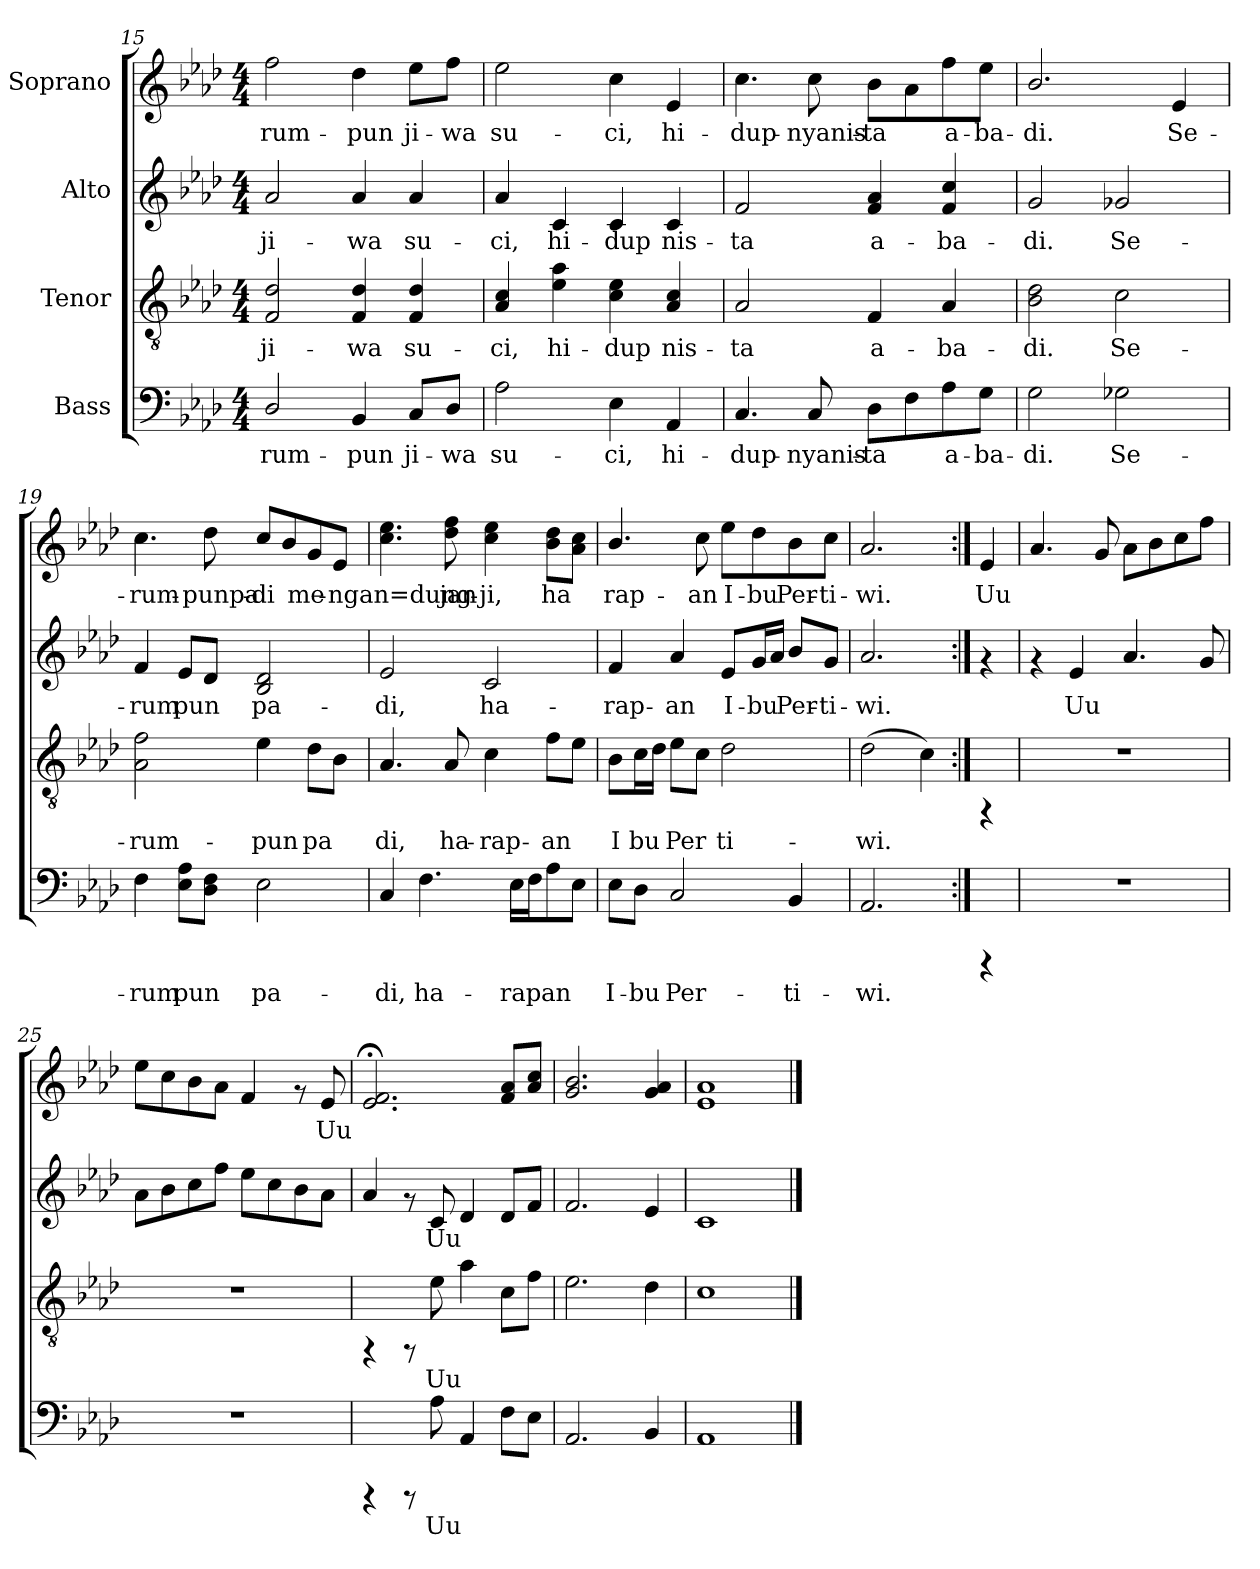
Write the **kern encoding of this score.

**kern	**text	**kern	**text	**kern	**text	**kern	**text
*part4	*part4	*part3	*part3	*part2	*part2	*part1	*part1
*staff4	*staff4	*staff3	*staff3	*staff2	*staff2	*staff1	*staff1
*I"Bass	*	*I"Tenor	*	*I"Alto	*	*I"Soprano	*
!!LO:LB:g=z
*clefF4	*	*clefGv2	*	*clefG2	*	*clefG2	*
*k[b-e-a-d-]	*	*k[b-e-a-d-]	*	*k[b-e-a-d-]	*	*k[b-e-a-d-]	*
*A-:	*	*A-:	*	*A-:	*	*A-:	*
*M4/4	*	*M4/4	*	*M4/4	*	*M4/4	*
=15	=15	=15	=15	=15	=15	=15	=15
!	!LO:LY:b:cj	!	!LO:LY:b	!	!LO:LY:b:cj	!	!LO:LY:b
2D-/	-rum-	2d-/ 2F/	ji-	2a-/	ji-	2ff\	-rum-
!	!LO:LY:b:cj	!	!LO:LY:b	!	!LO:LY:b:cj	!	!LO:LY:b
4BB-/	-pun	4d-/ 4F/	-wa	4a-/	-wa	4dd-\	-pun
!	!LO:LY:b:cj	!	!LO:LY:b	!	!LO:LY:b:cj	!	!LO:LY:b
8C/L	ji-	4d-/ 4F/	su-	4a-/	su-	8ee-\L	ji-
!	!LO:LY:b:cj	!	!	!	!	!	!LO:LY:b
8D-/J	-wa	.	.	.	.	8ff\J	-wa
=16	=16	=16	=16	=16	=16	=16	=16
!	!LO:LY:b:cj	!	!LO:LY:b	!	!LO:LY:b:cj	!	!LO:LY:b
2A-\	su-	4c/ 4A-/	-ci,	4a-/	-ci,	2ee-\	su-
!	!	!	!LO:LY:b	!	!LO:LY:b:cj	!	!
.	.	4a-\ 4e-\	hi-	4c/	hi-	.	.
!	!LO:LY:b:cj	!	!LO:LY:b	!	!LO:LY:b:cj	!	!LO:LY:b
4E-\	-ci,	4e-\ 4c\	-dup	4c/	-dup	4cc\	-ci,
!	!LO:LY:b:cj	!	!LO:LY:b	!	!LO:LY:b:cj	!	!LO:LY:b
4AA-/	hi-	4c/ 4A-/	nis-	4c/	nis-	4e-/	hi-
=17	=17	=17	=17	=17	=17	=17	=17
!	!LO:LY:b:cj	!	!LO:LY:b	!	!LO:LY:b:cj	!	!LO:LY:b
4.C/	-dup-	2A-/	-ta	2f/	-ta	4.cc\	-dup-
!	!LO:LY:b:cj	!	!	!	!	!	!LO:LY:b
8C/	-nyanis-	.	.	.	.	8cc\	-nyanis-
!	!LO:LY:b:cj	!	!LO:LY:b	!	!LO:LY:b:cj	!	!LO:LY:b
8D-\L	-ta	4F/	a-	4a-/ 4f/	a-	8b-\L	-ta
!	!LO:LY:b:cj	!	!	!	!	!	!LO:LY:b
8F\	.	.	.	.	.	8a-\	.
!	!LO:LY:b:cj	!	!LO:LY:b	!	!LO:LY:b:cj	!	!LO:LY:b
8A-\	a-	4A-/	-ba-	4cc/ 4f/	-ba-	8ff\	a-
!	!LO:LY:b:cj	!	!	!	!	!	!LO:LY:b
8G\J	-ba-	.	.	.	.	8ee-\J	-ba-
=18	=18	=18	=18	=18	=18	=18	=18
!	!LO:LY:b:cj	!	!LO:LY:b	!	!LO:LY:b:cj	!	!LO:LY:b
2G\	-di.	2d-\ 2B-\	-di.	2g/	-di.	2.b-/	-di.
!	!LO:LY:b:cj	!	!LO:LY:b	!	!LO:LY:b:cj	!	!
2G-X\	Se-	2c\	Se-	2g-X/	Se-	.	.
!	!	!	!	!	!	!	!LO:LY:b
.	.	.	.	.	.	4e-/	Se-
=19	=19	=19	=19	=19	=19	=19	=19
!	!LO:LY:b:cj	!	!LO:LY:b	!	!LO:LY:b:cj	!	!LO:LY:b
4F\	-rum	2f\ 2A-\	-rum-	4f/	-rum	4.cc\	-rum-
!	!LO:LY:b:cj	!	!	!	!LO:LY:b:cj	!	!
8A-\ 8E-\L	pun	.	.	8e-/L	pun	.	.
!	!LO:LY:b:cj	!	!	!	!LO:LY:b:cj	!	!LO:LY:b
8F\ 8D-\J	.	.	.	8d-/J	.	8dd-\	-punpa-
!	!LO:LY:b:cj	!	!LO:LY:b	!	!LO:LY:b:cj	!	!LO:LY:b
2E-\	pa-	4e-\	-pun	2d-/ 2B-/	pa-	8cc/L	-di
!	!	!	!	!	!	!	!LO:LY:b
.	.	.	.	.	.	8b-/	.
!	!	!	!LO:LY:b	!	!	!	!LO:LY:b
.	.	8d-\L	pa-	.	.	8g/	me-
!	!	!	!LO:LY:b	!	!	!	!LO:LY:b
.	.	8B-\J	--	.	.	8e-/J	-ngan=dung
=20	=20	=20	=20	=20	=20	=20	=20
!	!LO:LY:b:cj	!	!LO:LY:b	!	!LO:LY:b:cj	!	!LO:LY:b
4C/	-di,	4.A-/	-di,	2e-/	-di,	4.ee-\ 4.cc\	.
!	!LO:LY:b:cj	!	!	!	!	!	!
4.F\	ha-	.	.	.	.	.	.
!	!	!	!LO:LY:b	!	!	!	!LO:LY:b
.	.	8A-/	ha-	.	.	8ff\ 8dd-\	jan-
!	!	!	!LO:LY:b	!	!LO:LY:b:cj	!	!LO:LY:b
.	.	4c\	-rap-	2c/	ha-	4ee-\ 4cc\	-ji,
!	!LO:LY:b:cj	!	!	!	!	!	!
16E-\L	-rap-	.	.	.	.	.	.
!	!LO:LY:b:cj	!	!	!	!	!	!
16F\	--	.	.	.	.	.	.
!	!LO:LY:b:cj	!	!LO:LY:b	!	!	!	!LO:LY:b
8A-\	-an	8f\L	-an	.	.	8dd-\ 8b-\L	ha-
!	!LO:LY:b:cj	!	!LO:LY:b	!	!	!	!LO:LY:b
8E-\J	.	8e-\J	.	.	.	8cc\ 8a-\J	--
!!LO:PB:g=z
=21	=21	=21	=21	=21	=21	=21	=21
!	!LO:LY:b:cj	!	!LO:LY:b	!	!LO:LY:b:cj	!	!LO:LY:b
8E-\L	I-	8B-\L	I	4f/	-rap-	4.b-/	-rap-
!	!LO:LY:b:cj	!	!LO:LY:b	!	!	!	!
8D-\J	-bu	16c\	bu	.	.	.	.
!	!	!	!LO:LY:b	!	!	!	!
.	.	16d-\J	.	.	.	.	.
!	!LO:LY:b:cj	!	!LO:LY:b	!	!LO:LY:b:cj	!	!
2C/	Per-	8e-\L	Per	4a-/	-an	.	.
!	!	!	!LO:LY:b	!	!	!	!LO:LY:b
.	.	8c\J	.	.	.	8cc\	-an
!	!	!	!LO:LY:b	!	!LO:LY:b:cj	!	!LO:LY:b
.	.	2d-\	ti-	8e-/L	I-	8ee-\L	I-
!	!	!	!	!	!LO:LY:b:cj	!	!LO:LY:b
.	.	.	.	16g/	-bu	8dd-\	-bu
!	!	!	!	!	!LO:LY:b:cj	!	!
.	.	.	.	16a-/J	.	.	.
!	!LO:LY:b:cj	!	!	!	!LO:LY:b:cj	!	!LO:LY:b
4BB-/	-ti-	.	.	8b-/L	Per-	8b-\	Per-
!	!	!	!	!	!LO:LY:b:cj	!	!LO:LY:b
.	.	.	.	8g/J	-ti-	8cc\J	-ti-
=22	=22	=22	=22	=22	=22	=22	=22
!	!LO:LY:b:cj	!	!LO:LY:b	!	!LO:LY:b:cj	!	!LO:LY:b
2.AA-/	-wi.	(>2d-\	-wi.	2.a-/	-wi.	2.a-/	-wi.
!	!	!	!LO:LY:b	!	!	!	!
.	.	4c\)	.	.	.	.	.
=23:|!	=23:|!	=23:|!	=23:|!	=23:|!	=23:|!	=23:|!	=23:|!
!	!	!	!	!	!	!	!LO:LY:b
4rCCC	.	4rFF	.	4rf	.	4e-/	Uu
=24	=24	=24	=24	=24	=24	=24	=24
!	!	!	!	!	!	!	!LO:LY:b
1r	.	1r	.	4rf	.	4.a-/	.
!	!	!	!	!	!LO:LY:b:cj	!	!
.	.	.	.	4e-/	Uu	.	.
!	!	!	!	!	!	!	!LO:LY:b
.	.	.	.	.	.	8g/	.
!	!	!	!	!	!LO:LY:b:cj	!	!LO:LY:b
.	.	.	.	4.a-/	.	8a-\L	.
!	!	!	!	!	!	!	!LO:LY:b
.	.	.	.	.	.	8b-\	.
!	!	!	!	!	!	!	!LO:LY:b
.	.	.	.	.	.	8cc\	.
!	!	!	!	!	!LO:LY:b:cj	!	!LO:LY:b
.	.	.	.	8g/	.	8ff\J	.
=25	=25	=25	=25	=25	=25	=25	=25
!	!	!	!	!	!LO:LY:b:cj	!	!LO:LY:b
1r	.	1r	.	8a-\L	.	8ee-\L	.
!	!	!	!	!	!LO:LY:b:cj	!	!LO:LY:b
.	.	.	.	8b-\	.	8cc\	.
!	!	!	!	!	!LO:LY:b:cj	!	!LO:LY:b
.	.	.	.	8cc\	.	8b-\	.
!	!	!	!	!	!LO:LY:b:cj	!	!LO:LY:b
.	.	.	.	8ff\J	.	8a-\J	.
!	!	!	!	!	!LO:LY:b:cj	!	!LO:LY:b
.	.	.	.	8ee-\L	.	4f/	.
!	!	!	!	!	!LO:LY:b:cj	!	!
.	.	.	.	8cc\	.	.	.
!	!	!	!	!	!LO:LY:b:cj	!	!
.	.	.	.	8b-\	.	8rf	.
!	!	!	!	!	!LO:LY:b:cj	!	!LO:LY:b
.	.	.	.	8a-\J	.	8e-/	Uu
=26	=26	=26	=26	=26	=26	=26	=26
!	!	!	!	!	!LO:LY:b:cj	!	!LO:LY:b
4rCCC	.	4rFF	.	4a-/	.	2.e-/;< 2.f/;<	.
8rCCC	.	8rFF	.	8rf	.	.	.
!	!LO:LY:b:cj	!	!LO:LY:b	!	!LO:LY:b:cj	!	!
8A-\	Uu	8e-\	Uu	8c/	Uu	.	.
!	!LO:LY:b:cj	!	!LO:LY:b	!	!LO:LY:b:cj	!	!
4AA-/	.	4a-\	.	4d-/	.	.	.
!	!LO:LY:b:cj	!	!LO:LY:b	!	!LO:LY:b:cj	!	!LO:LY:b
8F\L	.	8c\L	.	8d-/L	.	8a-/ 8f/L	.
!	!LO:LY:b:cj	!	!LO:LY:b	!	!LO:LY:b:cj	!	!LO:LY:b
8E-\J	.	8f\J	.	8f/J	.	8cc/ 8a-/J	.
=27	=27	=27	=27	=27	=27	=27	=27
!	!LO:LY:b:cj	!	!LO:LY:b	!	!LO:LY:b:cj	!	!LO:LY:b
2.AA-/	.	2.e-\	.	2.f/	.	2.b-/ 2.g/	.
!	!LO:LY:b:cj	!	!LO:LY:b	!	!LO:LY:b:cj	!	!LO:LY:b
4BB-/	.	4d-\	.	4e-/	.	4g/ 4a-/	.
=28	=28	=28	=28	=28	=28	=28	=28
!	!LO:LY:b:cj	!	!LO:LY:b	!	!LO:LY:b:cj	!	!LO:LY:b
1AA-	.	1c	.	1c	.	1a- 1e-	.
==	==	==	==	==	==	==	==
*-	*-	*-	*-	*-	*-	*-	*-
